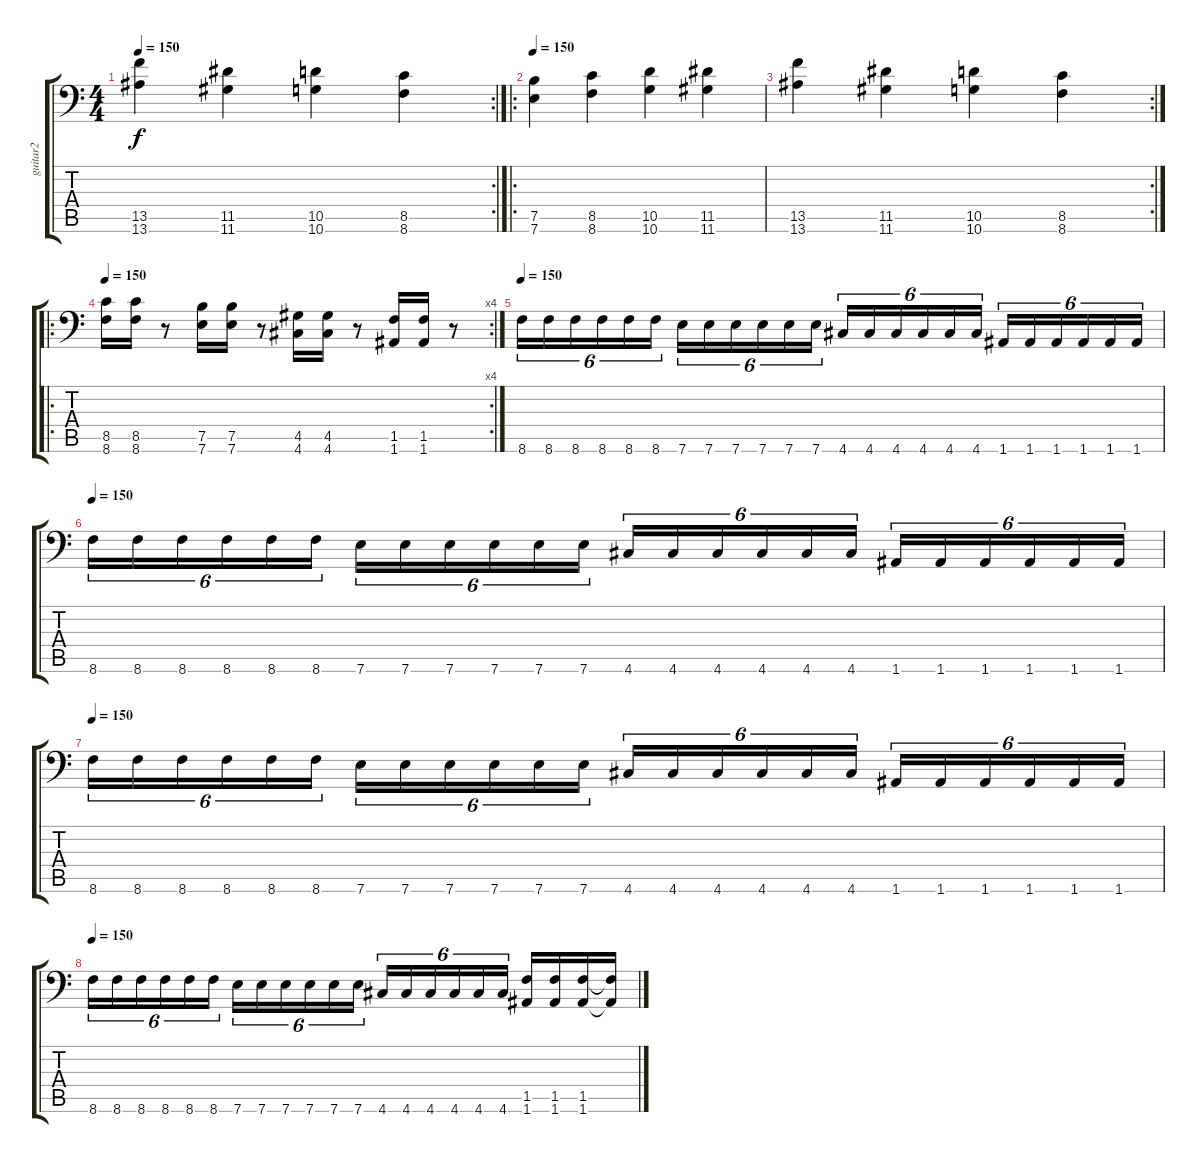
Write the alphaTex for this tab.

\track ("guitar2" "guitar2") {instrument distortionguitar}
\staff {score tabs}
\tuning (Db4 Ab3 E3 B2 E2 A1) {hide}
\rc 2
\ts (4 4)
\tempo 150
\clef f4
\ks c
(13.5 13.6).4{dy f} (11.5 11.6).4 (10.5 10.6).4 (8.5 8.6).4 |
\ro
\tempo 150
(7.5 7.6).4 (8.5 8.6).4 (10.5 10.6).4 (11.5 11.6).4 |
\rc 2
(13.5 13.6).4 (11.5 11.6).4 (10.5 10.6).4 (8.5 8.6).4 |
\ro
\rc 4
\tempo 150
(8.5 8.6).16 (8.5 8.6).16 r.8 (7.5 7.6).16 (7.5 7.6).16 r.8 (4.5 4.6).16 (4.5 4.6).16 r.8 (1.5 1.6).16 (1.5 1.6).16 r.8 |
\tempo 150
8.6.16{tu (6 4) instrument distortionguitar} 8.6.16{tu (6 4)} 8.6.16{tu (6 4)} 8.6.16{tu (6 4)} 8.6.16{tu (6 4)} 8.6.16{tu (6 4)} 7.6.16{tu (6 4)} 7.6.16{tu (6 4)} 7.6.16{tu (6 4)} 7.6.16{tu (6 4)} 7.6.16{tu (6 4)} 7.6.16{tu (6 4)} 4.6.16{tu (6 4)} 4.6.16{tu (6 4)} 4.6.16{tu (6 4)} 4.6.16{tu (6 4)} 4.6.16{tu (6 4)} 4.6.16{tu (6 4)} 1.6.16{tu (6 4)} 1.6.16{tu (6 4)} 1.6.16{tu (6 4)} 1.6.16{tu (6 4)} 1.6.16{tu (6 4)} 1.6.16{tu (6 4)} |
\tempo 150
8.6.16{tu (6 4) instrument distortionguitar} 8.6.16{tu (6 4)} 8.6.16{tu (6 4)} 8.6.16{tu (6 4)} 8.6.16{tu (6 4)} 8.6.16{tu (6 4)} 7.6.16{tu (6 4)} 7.6.16{tu (6 4)} 7.6.16{tu (6 4)} 7.6.16{tu (6 4)} 7.6.16{tu (6 4)} 7.6.16{tu (6 4)} 4.6.16{tu (6 4)} 4.6.16{tu (6 4)} 4.6.16{tu (6 4)} 4.6.16{tu (6 4)} 4.6.16{tu (6 4)} 4.6.16{tu (6 4)} 1.6.16{tu (6 4)} 1.6.16{tu (6 4)} 1.6.16{tu (6 4)} 1.6.16{tu (6 4)} 1.6.16{tu (6 4)} 1.6.16{tu (6 4)} |
\tempo 150
8.6.16{tu (6 4) instrument distortionguitar} 8.6.16{tu (6 4)} 8.6.16{tu (6 4)} 8.6.16{tu (6 4)} 8.6.16{tu (6 4)} 8.6.16{tu (6 4)} 7.6.16{tu (6 4)} 7.6.16{tu (6 4)} 7.6.16{tu (6 4)} 7.6.16{tu (6 4)} 7.6.16{tu (6 4)} 7.6.16{tu (6 4)} 4.6.16{tu (6 4)} 4.6.16{tu (6 4)} 4.6.16{tu (6 4)} 4.6.16{tu (6 4)} 4.6.16{tu (6 4)} 4.6.16{tu (6 4)} 1.6.16{tu (6 4)} 1.6.16{tu (6 4)} 1.6.16{tu (6 4)} 1.6.16{tu (6 4)} 1.6.16{tu (6 4)} 1.6.16{tu (6 4)} |
\tempo 150
8.6.16{tu (6 4) instrument distortionguitar} 8.6.16{tu (6 4)} 8.6.16{tu (6 4)} 8.6.16{tu (6 4)} 8.6.16{tu (6 4)} 8.6.16{tu (6 4)} 7.6.16{tu (6 4)} 7.6.16{tu (6 4)} 7.6.16{tu (6 4)} 7.6.16{tu (6 4)} 7.6.16{tu (6 4)} 7.6.16{tu (6 4)} 4.6.16{tu (6 4)} 4.6.16{tu (6 4)} 4.6.16{tu (6 4)} 4.6.16{tu (6 4)} 4.6.16{tu (6 4)} 4.6.16{tu (6 4)} (1.5 1.6).16 (1.5 1.6).16 (1.5 1.6).16 (1.5{t} 1.6{t}).16
